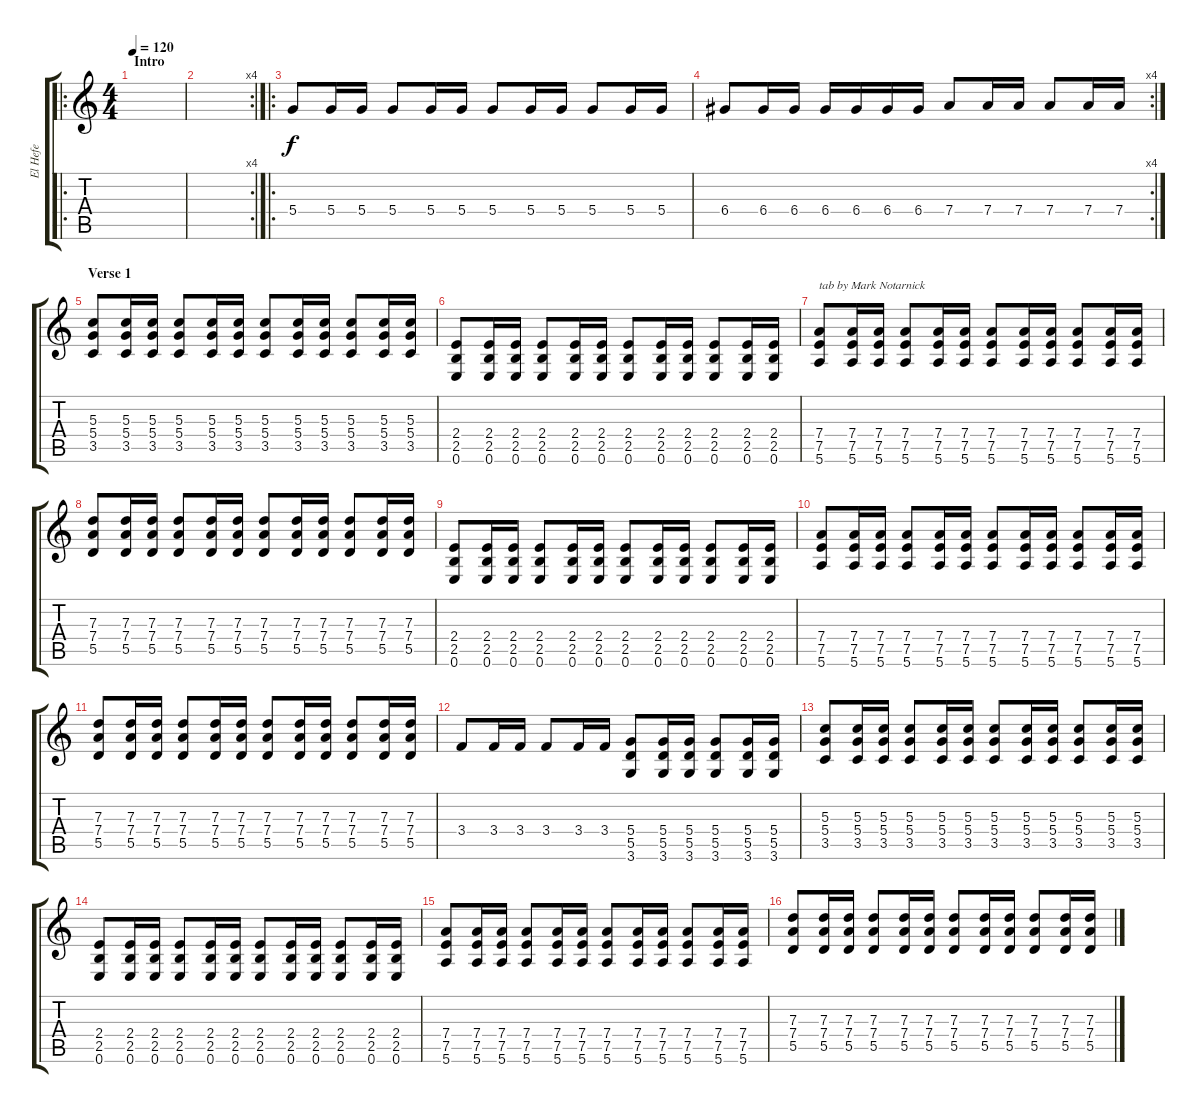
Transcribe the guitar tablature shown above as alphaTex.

\track ("El Hefe" "El Hefe") {instrument distortionguitar}
\staff {score tabs}
\tuning (E4 B3 G3 D3 A2 E2) {hide}
\ro
\ts (4 4)
\section ("" "Intro")
\tempo 120
\clef g2
\ks c
|
\rc 4
|
\ro
5.4.8 5.4.16 5.4.16 5.4.8 5.4.16 5.4.16 5.4.8 5.4.16 5.4.16 5.4.8 5.4.16 5.4.16 |
\rc 4
6.4.8 6.4.16 6.4.16 6.4.16 6.4.16 6.4.16 6.4.16 7.4.8 7.4.16 7.4.16 7.4.8 7.4.16 7.4.16 |
\section ("" "Verse 1")
(5.3 5.4 3.5).8{volume 13 instrument overdrivenguitar} (5.3 5.4 3.5).16 (5.3 5.4 3.5).16 (5.3 5.4 3.5).8 (5.3 5.4 3.5).16 (5.3 5.4 3.5).16 (5.3 5.4 3.5).8 (5.3 5.4 3.5).16 (5.3 5.4 3.5).16 (5.3 5.4 3.5).8 (5.3 5.4 3.5).16 (5.3 5.4 3.5).16 |
(2.4 2.5 0.6).8 (2.4 2.5 0.6).16 (2.4 2.5 0.6).16 (2.4 2.5 0.6).8 (2.4 2.5 0.6).16 (2.4 2.5 0.6).16 (2.4 2.5 0.6).8 (2.4 2.5 0.6).16 (2.4 2.5 0.6).16 (2.4 2.5 0.6).8 (2.4 2.5 0.6).16 (2.4 2.5 0.6).16 |
(7.4 7.5 5.6).8{txt "tab by Mark Notarnick"} (7.4 7.5 5.6).16 (7.4 7.5 5.6).16 (7.4 7.5 5.6).8 (7.4 7.5 5.6).16 (7.4 7.5 5.6).16 (7.4 7.5 5.6).8 (7.4 7.5 5.6).16 (7.4 7.5 5.6).16 (7.4 7.5 5.6).8 (7.4 7.5 5.6).16 (7.4 7.5 5.6).16 |
(7.3 7.4 5.5).8 (7.3 7.4 5.5).16 (7.3 7.4 5.5).16 (7.3 7.4 5.5).8 (7.3 7.4 5.5).16 (7.3 7.4 5.5).16 (7.3 7.4 5.5).8 (7.3 7.4 5.5).16 (7.3 7.4 5.5).16 (7.3 7.4 5.5).8 (7.3 7.4 5.5).16 (7.3 7.4 5.5).16 |
(2.4 2.5 0.6).8 (2.4 2.5 0.6).16 (2.4 2.5 0.6).16 (2.4 2.5 0.6).8 (2.4 2.5 0.6).16 (2.4 2.5 0.6).16 (2.4 2.5 0.6).8 (2.4 2.5 0.6).16 (2.4 2.5 0.6).16 (2.4 2.5 0.6).8 (2.4 2.5 0.6).16 (2.4 2.5 0.6).16 |
(7.4 7.5 5.6).8 (7.4 7.5 5.6).16 (7.4 7.5 5.6).16 (7.4 7.5 5.6).8 (7.4 7.5 5.6).16 (7.4 7.5 5.6).16 (7.4 7.5 5.6).8 (7.4 7.5 5.6).16 (7.4 7.5 5.6).16 (7.4 7.5 5.6).8 (7.4 7.5 5.6).16 (7.4 7.5 5.6).16 |
(7.3 7.4 5.5).8 (7.3 7.4 5.5).16 (7.3 7.4 5.5).16 (7.3 7.4 5.5).8 (7.3 7.4 5.5).16 (7.3 7.4 5.5).16 (7.3 7.4 5.5).8 (7.3 7.4 5.5).16 (7.3 7.4 5.5).16 (7.3 7.4 5.5).8 (7.3 7.4 5.5).16 (7.3 7.4 5.5).16 |
3.4.8 3.4.16 3.4.16 3.4.8 3.4.16 3.4.16 (5.4 5.5 3.6).8 (5.4 5.5 3.6).16 (5.4 5.5 3.6).16 (5.4 5.5 3.6).8 (5.4 5.5 3.6).16 (5.4 5.5 3.6).16 |
(5.3 5.4 3.5).8 (5.3 5.4 3.5).16 (5.3 5.4 3.5).16 (5.3 5.4 3.5).8 (5.3 5.4 3.5).16 (5.3 5.4 3.5).16 (5.3 5.4 3.5).8 (5.3 5.4 3.5).16 (5.3 5.4 3.5).16 (5.3 5.4 3.5).8 (5.3 5.4 3.5).16 (5.3 5.4 3.5).16 |
(2.4 2.5 0.6).8 (2.4 2.5 0.6).16 (2.4 2.5 0.6).16 (2.4 2.5 0.6).8 (2.4 2.5 0.6).16 (2.4 2.5 0.6).16 (2.4 2.5 0.6).8 (2.4 2.5 0.6).16 (2.4 2.5 0.6).16 (2.4 2.5 0.6).8 (2.4 2.5 0.6).16 (2.4 2.5 0.6).16 |
(7.4 7.5 5.6).8 (7.4 7.5 5.6).16 (7.4 7.5 5.6).16 (7.4 7.5 5.6).8 (7.4 7.5 5.6).16 (7.4 7.5 5.6).16 (7.4 7.5 5.6).8 (7.4 7.5 5.6).16 (7.4 7.5 5.6).16 (7.4 7.5 5.6).8 (7.4 7.5 5.6).16 (7.4 7.5 5.6).16 |
(7.3 7.4 5.5).8 (7.3 7.4 5.5).16 (7.3 7.4 5.5).16 (7.3 7.4 5.5).8 (7.3 7.4 5.5).16 (7.3 7.4 5.5).16 (7.3 7.4 5.5).8 (7.3 7.4 5.5).16 (7.3 7.4 5.5).16 (7.3 7.4 5.5).8 (7.3 7.4 5.5).16 (7.3 7.4 5.5).16
